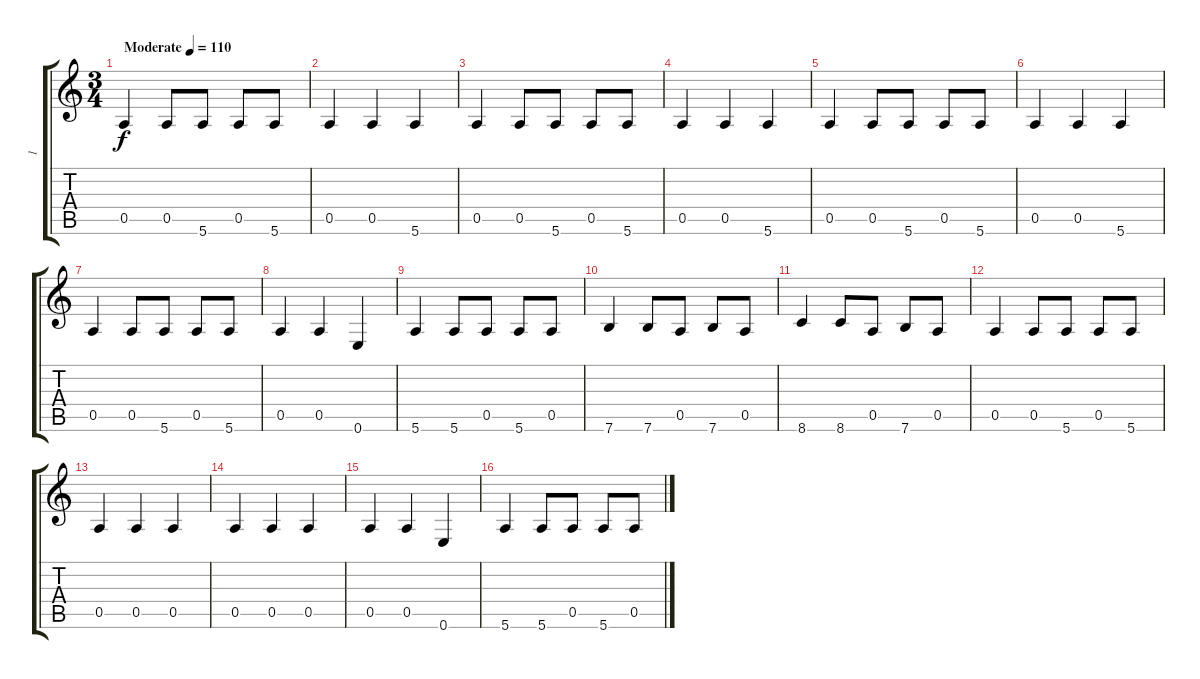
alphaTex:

\track ("1" "1") {instrument electricguitarclean}
\staff {score tabs}
\tuning (E4 B3 G3 D3 A2 E2) {hide}
\ts (3 4)
\tempo (110 "Moderate")
\clef g2
\ks c
0.5.4{dy f instrument electricguitarclean} 0.5.8 5.6.8 0.5.8 5.6.8 |
0.5.4 0.5.4 5.6.4 |
0.5.4 0.5.8 5.6.8 0.5.8 5.6.8 |
0.5.4 0.5.4 5.6.4 |
0.5.4 0.5.8 5.6.8 0.5.8 5.6.8 |
0.5.4 0.5.4 5.6.4 |
0.5.4 0.5.8 5.6.8 0.5.8 5.6.8 |
0.5.4 0.5.4 0.6.4 |
5.6.4 5.6.8 0.5.8 5.6.8 0.5.8 |
7.6.4 7.6.8 0.5.8 7.6.8 0.5.8 |
8.6.4 8.6.8 0.5.8 7.6.8 0.5.8 |
0.5.4 0.5.8 5.6.8 0.5.8 5.6.8 |
0.5.4 0.5.4 0.5.4 |
0.5.4 0.5.4 0.5.4 |
0.5.4 0.5.4 0.6.4 |
5.6.4 5.6.8 0.5.8 5.6.8 0.5.8
